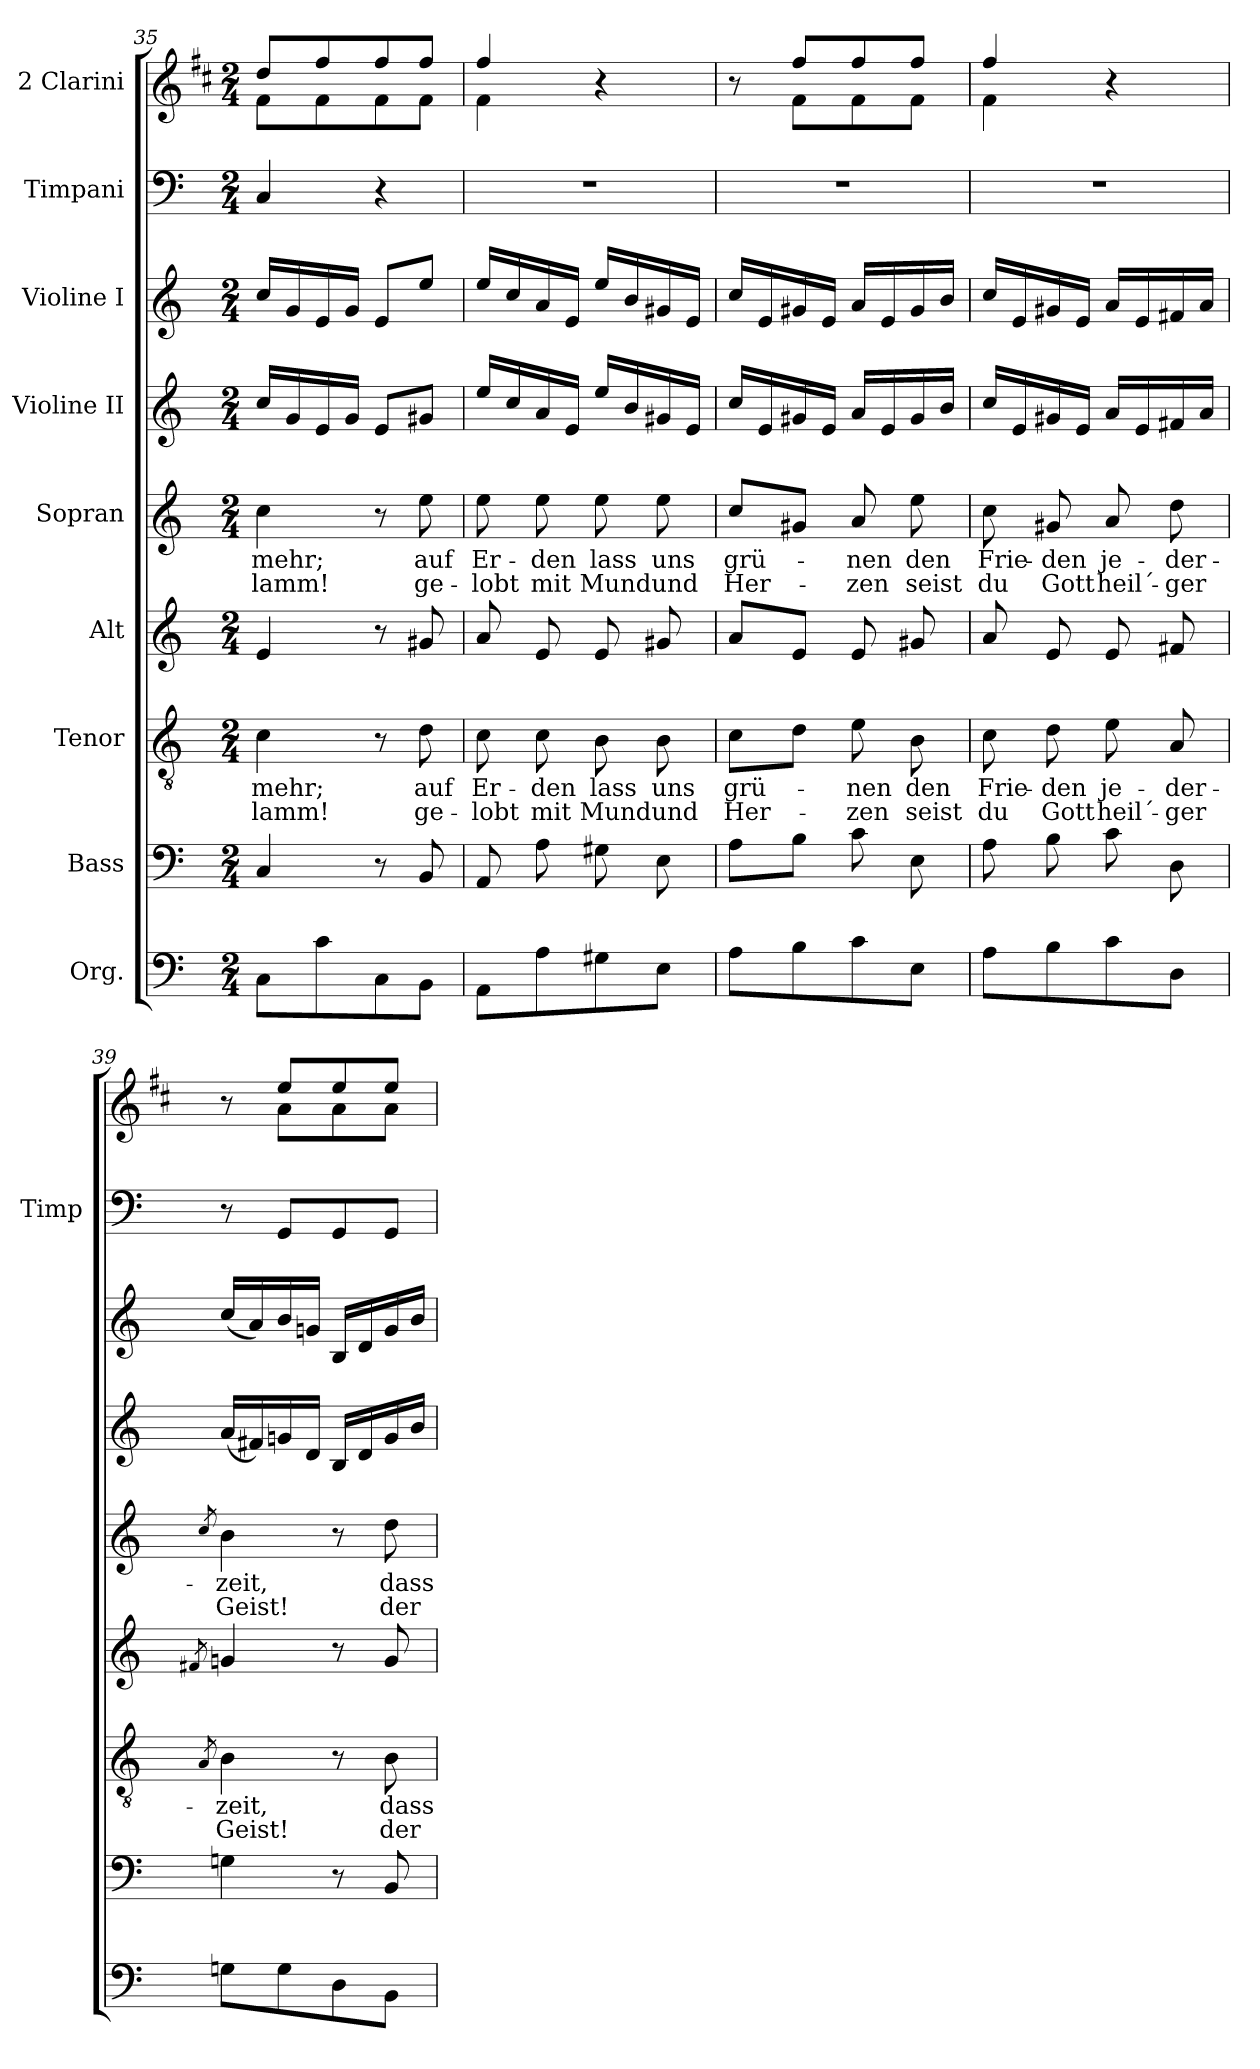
**kern	**kern	**kern	**text	**text	**kern	**kern	**text	**text	**kern	**kern	**kern	**kern
*part9	*part8	*part7	*part7	*part7	*part6	*part5	*part5	*part5	*part4	*part3	*part2	*part1
*staff9	*staff8	*staff7	*staff7	*staff7	*staff6	*staff5	*staff5	*staff5	*staff4	*staff3	*staff2	*staff1
*I"Org.	*I"Bass	*I"Tenor	*	*	*I"Alt	*I"Sopran	*	*	*I"Violine II	*I"Violine I	*I"Timpani	*I"2 Clarini
*	*	*	*	*	*	*	*	*	*	*	*I'Timp	*
*clefF4	*clefF4	*clefGv2	*	*	*clefG2	*clefG2	*	*	*clefG2	*clefG2	*clefF4	*clefG2
*ITrd7c12	*	*	*	*	*	*	*	*	*	*	*	*ITrd1c2
*k[]	*k[]	*k[]	*	*	*k[]	*k[]	*	*	*k[]	*k[]	*k[]	*k[]
*M2/4	*M2/4	*M2/4	*	*	*M2/4	*M2/4	*	*	*M2/4	*M2/4	*M2/4	*M2/4
=35	=35	=35	=35	=35	=35	=35	=35	=35	=35	=35	=35	=35
*	*	*	*	*	*	*	*	*	*	*	*	*^
8CC\L	4C/	4c\	-mehr;	-lamm!	4e/	4cc\	-mehr;	-lamm!	16cc/LL	16cc/LL	4C/	8cc/L	8e\L
.	.	.	.	.	.	.	.	.	16g/	16g/	.	.	.
8C\	.	.	.	.	.	.	.	.	16e/	16e/	.	8ee/	8e\
.	.	.	.	.	.	.	.	.	16g/JJ	16g/JJ	.	.	.
8CC\	8r	8r	.	.	8r	8r	.	.	8e/L	8e/L	4r	8ee/	8e\
8BBB\J	8BB/	8d\	auf	ge-	8g#X/	8ee\	auf	ge-	8g#X/J	8ee/J	.	8ee/J	8e\J
=36	=36	=36	=36	=36	=36	=36	=36	=36	=36	=36	=36	=36	=36
8AAA\L	8AA/	8c\	Er-	-lobt	8a/	8ee\	Er-	-lobt	16ee/LL	16ee/LL	2r	4ee/	4e\
.	.	.	.	.	.	.	.	.	16cc/	16cc/	.	.	.
8AA\	8A\	8c\	-den	mit	8e/	8ee\	-den	mit	16a/	16a/	.	.	.
.	.	.	.	.	.	.	.	.	16e/JJ	16e/JJ	.	.	.
8GG#X\	8G#X\	8B\	lass	Mund	8e/	8ee\	lass	Mund	16ee/LL	16ee/LL	.	4r	4ryy
.	.	.	.	.	.	.	.	.	16b/	16b/	.	.	.
8EE\J	8E\	8B\	uns	und	8g#X/	8ee\	uns	und	16g#X/	16g#X/	.	.	.
.	.	.	.	.	.	.	.	.	16e/JJ	16e/JJ	.	.	.
!!LO:PB:g=z	!!
=37	=37	=37	=37	=37	=37	=37	=37	=37	=37	=37	=37	=37	=37
8AA\L	8A\L	8c\L	grü-	Her-	8a/L	8cc/L	grü-	Her-	16cc/LL	16cc/LL	2r	8r	8ryy
.	.	.	.	.	.	.	.	.	16e/	16e/	.	.	.
8BB\	8B\J	8d\J	.	.	8e/J	8g#X/J	.	.	16g#X/	16g#X/	.	8ee/L	8e\L
.	.	.	.	.	.	.	.	.	16e/JJ	16e/JJ	.	.	.
8C\	8c\	8e\	-nen	-zen	8e/	8a/	-nen	-zen	16a/LL	16a/LL	.	8ee/	8e\
.	.	.	.	.	.	.	.	.	16e/	16e/	.	.	.
8EE\J	8E\	8B\	den	seist	8g#X/	8ee\	den	seist	16g#/	16g#/	.	8ee/J	8e\J
.	.	.	.	.	.	.	.	.	16b/JJ	16b/JJ	.	.	.
=38	=38	=38	=38	=38	=38	=38	=38	=38	=38	=38	=38	=38	=38
8AA\L	8A\	8c\	Frie-	du	8a/	8cc\	Frie-	du	16cc/LL	16cc/LL	2r	4ee/	4e\
.	.	.	.	.	.	.	.	.	16e/	16e/	.	.	.
8BB\	8B\	8d\	-den	Gott	8e/	8g#X/	-den	Gott	16g#X/	16g#X/	.	.	.
.	.	.	.	.	.	.	.	.	16e/JJ	16e/JJ	.	.	.
8C\	8c\	8e\	je-	heil´-	8e/	8a/	je-	heil´-	16a/LL	16a/LL	.	4r	4ryy
.	.	.	.	.	.	.	.	.	16e/	16e/	.	.	.
8DD\J	8D\	8A/	-der-	-ger	8f#X/	8dd\	-der-	-ger	16f#X/	16f#X/	.	.	.
.	.	.	.	.	.	.	.	.	16a/JJ	16a/JJ	.	.	.
=39	=39	=39	=39	=39	=39	=39	=39	=39	=39	=39	=39	=39	=39
.	.	8qA/	.	.	8qf#X/	8qcc/	.	.	.	.	.	.	.
8GGn\L	4Gn\	4B\	-zeit,	Geist!	4gn/	4b\	-zeit,	Geist!	(16a/LL	(16cc/LL	8r	8r	8ryy
.	.	.	.	.	.	.	.	.	16f#X/)	16a/)	.	.	.
8GG\	.	.	.	.	.	.	.	.	16gn/	16b/	8GG/L	8dd/L	8g\L
.	.	.	.	.	.	.	.	.	16d/JJ	16gn/JJ	.	.	.
8DD\	8r	8r	.	.	8r	8r	.	.	16B/LL	16B/LL	8GG/	8dd/	8g\
.	.	.	.	.	.	.	.	.	16d/	16d/	.	.	.
8BBB\J	8BB/	8B\	dass	der	8g/	8dd\	dass	der	16g/	16g/	8GG/J	8dd/J	8g\J
.	.	.	.	.	.	.	.	.	16b/JJ	16b/JJ	.	.	.
*	*	*	*	*	*	*	*	*	*	*	*	*v	*v
=	=	=	=	=	=	=	=	=	=	=	=	=
*-	*-	*-	*-	*-	*-	*-	*-	*-	*-	*-	*-	*-
